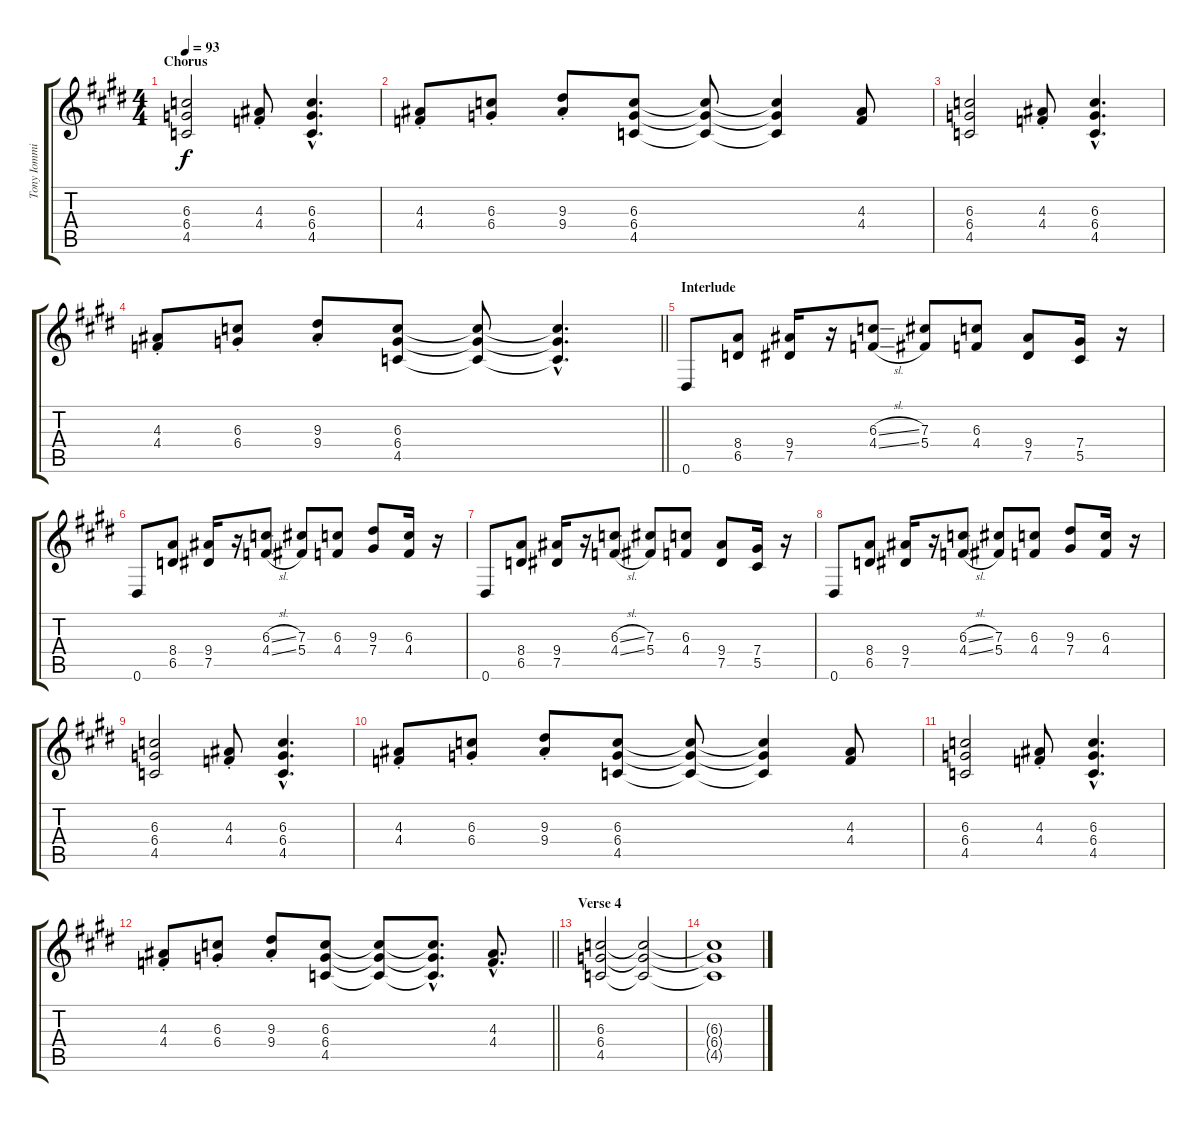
\track ("Tony Iommi" "Tony Iommi") {instrument distortionguitar}
\staff {score tabs}
\tuning (Eb4 Bb3 Gb3 Db3 Ab2 Eb2) {hide}
\ts (4 4)
\section ("" "Chorus")
\tempo 93
\clef g2
\ks c#minor
(6.3 6.4 4.5).2{dy f} (4.3{st} 4.4{st}).8 (6.3{hac} 6.4{hac} 4.5{hac}).4{d} |
(4.3{st} 4.4{st}).8 (6.3{st} 6.4{st}).8 (9.3{st} 9.4{st}).8 (6.3 6.4 4.5).8 (6.3{t} 6.4{t} 4.5{t}).8 (6.3{t} 6.4{t} 4.5{t}).4 (4.3 4.4).8 |
(6.3 6.4 4.5).2 (4.3{st} 4.4{st}).8 (6.3{hac} 6.4{hac} 4.5{hac}).4{d} |
\barLineRight lightlight
(4.3{st} 4.4{st}).8 (6.3{st} 6.4{st}).8 (9.3{st} 9.4{st}).8 (6.3 6.4 4.5).8 (6.3{t} 6.4{t} 4.5{t}).8 (6.3{hac t} 6.4{hac t} 4.5{hac t}).4{d} |
\section ("" "Interlude")
0.6.8 (8.4 6.5).8 (9.4 7.5).16 r.16 (6.3{sl} 4.4{sl}).8 (7.3 5.4).8 (6.3 4.4).8 (9.4 7.5).8 (7.4 5.5).16 r.16 |
0.6.8 (8.4 6.5).8 (9.4 7.5).16 r.16 (6.3{sl} 4.4{sl}).8 (7.3 5.4).8 (6.3 4.4).8 (9.3 7.4).8 (6.3 4.4).16 r.16 |
0.6.8 (8.4 6.5).8 (9.4 7.5).16 r.16 (6.3{sl} 4.4{sl}).8 (7.3 5.4).8 (6.3 4.4).8 (9.4 7.5).8 (7.4 5.5).16 r.16 |
0.6.8 (8.4 6.5).8 (9.4 7.5).16 r.16 (6.3{sl} 4.4{sl}).8 (7.3 5.4).8 (6.3 4.4).8 (9.3 7.4).8 (6.3 4.4).16 r.16 |
(6.3 6.4 4.5).2 (4.3{st} 4.4{st}).8 (6.3{hac} 6.4{hac} 4.5{hac}).4{d} |
(4.3{st} 4.4{st}).8 (6.3{st} 6.4{st}).8 (9.3{st} 9.4{st}).8 (6.3 6.4 4.5).8 (6.3{t} 6.4{t} 4.5{t}).8 (6.3{t} 6.4{t} 4.5{t}).4 (4.3 4.4).8 |
(6.3 6.4 4.5).2 (4.3{st} 4.4{st}).8 (6.3{hac} 6.4{hac} 4.5{hac}).4{d} |
\barLineRight lightlight
(4.3{st} 4.4{st}).8 (6.3{st} 6.4{st}).8 (9.3{st} 9.4{st}).8 (6.3 6.4 4.5).8 (6.3{t} 6.4{t} 4.5{t}).8 (6.3{hac t} 6.4{hac t} 4.5{hac t}).8{d} (4.3{hac} 4.4{hac}).8{d} |
\section ("" "Verse 4")
(6.3 6.4 4.5).2 (6.3{t} 6.4{t} 4.5{t}).2{volume 1} |
(6.3{t} 6.4{t} 4.5{t}).1
